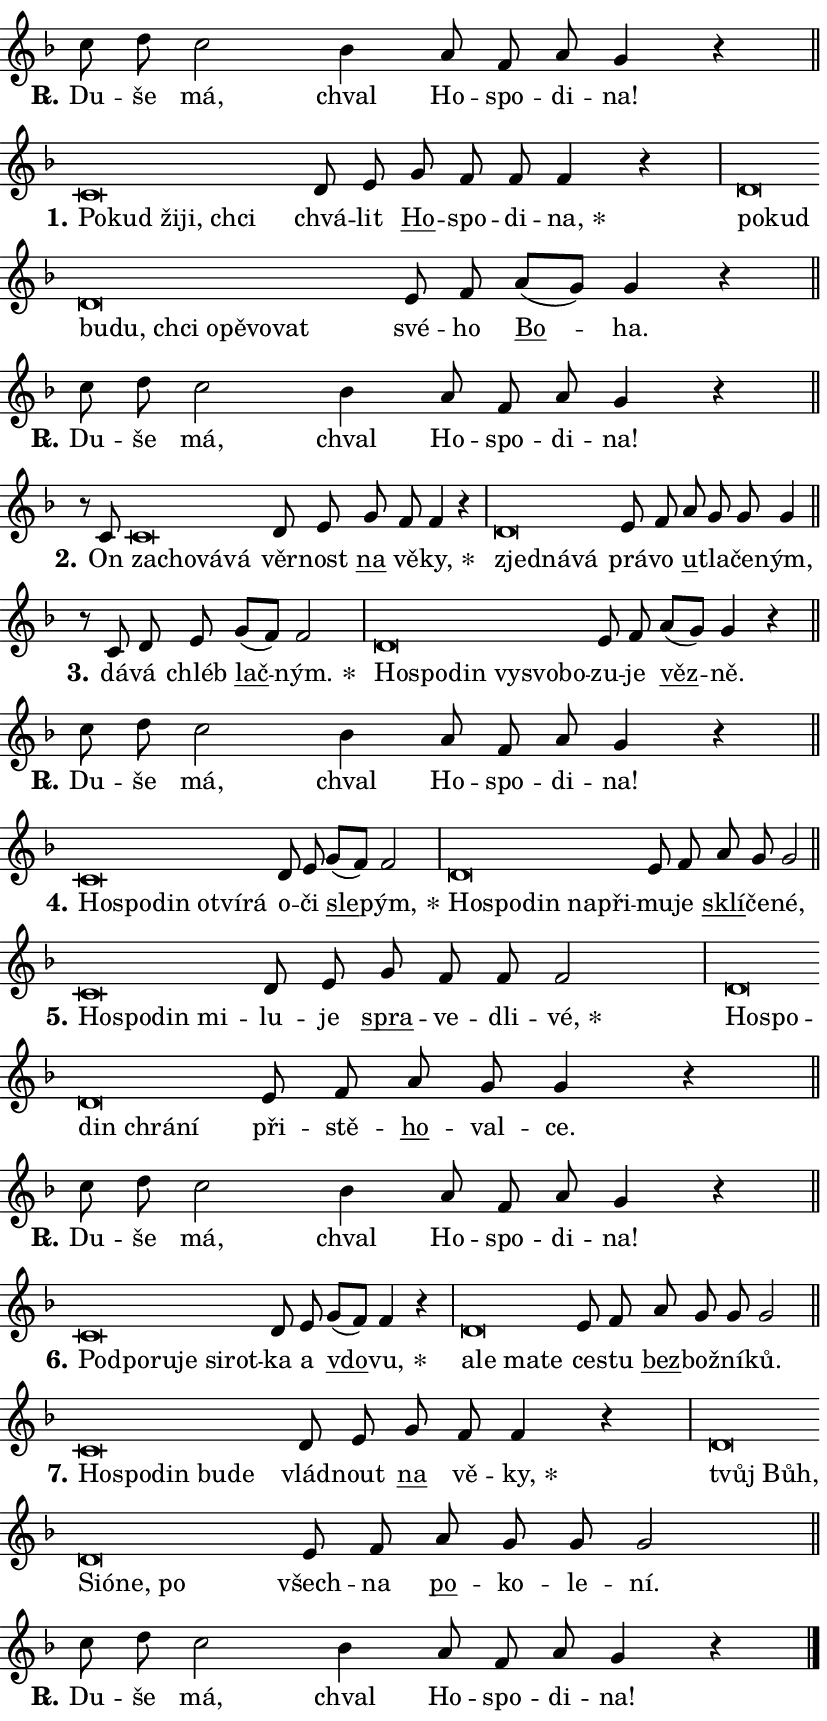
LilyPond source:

\version "2.24.0"
\header { tagline = "" }
\paper {
  indent = 0\cm
  top-margin = 0\cm
  right-margin = 0.13\cm % to fit lyric hyphens
  bottom-margin = 0\cm
  left-margin = 0\cm
  paper-width = 14\cm
  page-breaking = #ly:one-page-breaking
  system-system-spacing.basic-distance = #11
  score-system-spacing.basic-distance = #11
  ragged-last = ##f
}


%% Author: Thomas Morley
%% https://lists.gnu.org/archive/html/lilypond-user/2020-05/msg00002.html
#(define (line-position grob)
"Returns position of @var[grob} in current system:
   @code{'start}, if at first time-step
   @code{'end}, if at last time-step
   @code{'middle} otherwise
"
  (let* ((col (ly:item-get-column grob))
         (ln (ly:grob-object col 'left-neighbor))
         (rn (ly:grob-object col 'right-neighbor))
         (col-to-check-left (if (ly:grob? ln) ln col))
         (col-to-check-right (if (ly:grob? rn) rn col))
         (break-dir-left
           (and
             (ly:grob-property col-to-check-left 'non-musical #f)
             (ly:item-break-dir col-to-check-left)))
         (break-dir-right
           (and
             (ly:grob-property col-to-check-right 'non-musical #f)
             (ly:item-break-dir col-to-check-right))))
        (cond ((eqv? 1 break-dir-left) 'start)
              ((eqv? -1 break-dir-right) 'end)
              (else 'middle))))

#(define (tranparent-at-line-position vctor)
  (lambda (grob)
  "Relying on @code{line-position} select the relevant enry from @var{vctor}.
Used to determine transparency,"
    (case (line-position grob)
      ((end) (not (vector-ref vctor 0)))
      ((middle) (not (vector-ref vctor 1)))
      ((start) (not (vector-ref vctor 2))))))

noteHeadBreakVisibility =
#(define-music-function (break-visibility)(vector?)
"Makes @code{NoteHead}s transparent relying on @var{break-visibility}"
#{
  \override NoteHead.transparent =
    #(tranparent-at-line-position break-visibility)
#})

#(define delete-ledgers-for-transparent-note-heads
  (lambda (grob)
    "Reads whether a @code{NoteHead} is transparent.
If so this @code{NoteHead} is removed from @code{'note-heads} from
@var{grob}, which is supposed to be @code{LedgerLineSpanner}.
As a result ledgers are not printed for this @code{NoteHead}"
    (let* ((nhds-array (ly:grob-object grob 'note-heads))
           (nhds-list
             (if (ly:grob-array? nhds-array)
                 (ly:grob-array->list nhds-array)
                 '()))
           ;; Relies on the transparent-property being done before
           ;; Staff.LedgerLineSpanner.after-line-breaking is executed.
           ;; This is fragile ...
           (to-keep
             (remove
               (lambda (nhd)
                 (ly:grob-property nhd 'transparent #f))
               nhds-list)))
      ;; TODO find a better method to iterate over grob-arrays, similiar
      ;; to filter/remove etc for lists
      ;; For now rebuilt from scratch
      (set! (ly:grob-object grob 'note-heads)  '())
      (for-each
        (lambda (nhd)
          (ly:pointer-group-interface::add-grob grob 'note-heads nhd))
        to-keep))))

squashNotes = {
  \override NoteHead.X-extent = #'(-0.2 . 0.2)
  \override NoteHead.Y-extent = #'(-0.75 . 0)
  \override NoteHead.stencil =
    #(lambda (grob)
       (let ((pos (ly:grob-property grob 'staff-position)))
         (begin
           (if (< pos -7) (display "ERROR: Lower brevis then expected\n") (display ""))
           (if (<= pos -6) ly:text-interface::print ly:note-head::print))))
}
unSquashNotes = {
  \revert NoteHead.X-extent
  \revert NoteHead.Y-extent
  \revert NoteHead.stencil
}

hideNotes = \noteHeadBreakVisibility #begin-of-line-visible
unHideNotes = \noteHeadBreakVisibility #all-visible

% work-around for resetting accidentals
% https://lilypond.org/doc/v2.23/Documentation/notation/displaying-rhythms#unmetered-music
cadenzaMeasure = {
  \cadenzaOff
  \partial 1024 s1024
  \cadenzaOn
}

#(define-markup-command (accent layout props text) (markup?)
  "Underline accented syllable"
  (interpret-markup layout props
    #{\markup \override #'(offset . 4.3) \underline { #text }#}))

responsum = \markup \concat {
  "R" \hspace #-1.05 \path #0.1 #'((moveto 0 0.07) (lineto 0.9 0.8)) \hspace #0.05 "."
}

spaceSize = #0.6828661417322834 % exact space size for TeX Gyre Schola

\layout {
  \context {
    \Staff
    \remove "Time_signature_engraver"
    \override LedgerLineSpanner.after-line-breaking = #delete-ledgers-for-transparent-note-heads
  }
  \context {
    \Lyrics {
      \override LyricSpace.minimum-distance = \spaceSize
      \override LyricText.font-name = #"TeX Gyre Schola"
      \override LyricText.font-size = 1
      \override StanzaNumber.font-name = #"TeX Gyre Schola Bold"
      \override StanzaNumber.font-size = 1
    }
  }
  \context {
    \Score 
    \override NoteHead.text =
      #(lambda (grob) 
        (let ((pos (ly:grob-property grob 'staff-position)))
          #{\markup {
            \combine
              \halign #-0.55 \raise #(if (= pos -6) 0 0.5) \override #'(thickness . 2) \draw-line #'(3.2 . 0)
              \musicglyph "noteheads.sM1"
          }#}))
  }
}

% magnetic-lyrics.ily
%
%   written by
%     Jean Abou Samra <jean@abou-samra.fr>
%     Werner Lemberg <wl@gnu.org>
%
%   adapted by
%     Jiri Hon <jiri.hon@gmail.com>
%
% Version 2022-Apr-15

% https://www.mail-archive.com/lilypond-user@gnu.org/msg149350.html

#(define (Left_hyphen_pointer_engraver context)
   "Collect syllable-hyphen-syllable occurrences in lyrics and store
them in properties.  This engraver only looks to the left.  For
example, if the lyrics input is @code{foo -- bar}, it does the
following.

@itemize @bullet
@item
Set the @code{text} property of the @code{LyricHyphen} grob between
@q{foo} and @q{bar} to @code{foo}.

@item
Set the @code{left-hyphen} property of the @code{LyricText} grob with
text @q{foo} to the @code{LyricHyphen} grob between @q{foo} and
@q{bar}.
@end itemize

Use this auxiliary engraver in combination with the
@code{lyric-@/text::@/apply-@/magnetic-@/offset!} hook."
   (let ((hyphen #f)
         (text #f))
     (make-engraver
      (acknowledgers
       ((lyric-syllable-interface engraver grob source-engraver)
        (set! text grob)))
      (end-acknowledgers
       ((lyric-hyphen-interface engraver grob source-engraver)
        ;(when (not (grob::has-interface grob 'lyric-space-interface))
          (set! hyphen grob)));)
      ((stop-translation-timestep engraver)
       (when (and text hyphen)
         (ly:grob-set-object! text 'left-hyphen hyphen))
       (set! text #f)
       (set! hyphen #f)))))

#(define (lyric-text::apply-magnetic-offset! grob)
   "If the space between two syllables is less than the value in
property @code{LyricText@/.details@/.squash-threshold}, move the right
syllable to the left so that it gets concatenated with the left
syllable.

Use this function as a hook for
@code{LyricText@/.after-@/line-@/breaking} if the
@code{Left_@/hyphen_@/pointer_@/engraver} is active."
   (let ((hyphen (ly:grob-object grob 'left-hyphen #f)))
     (when hyphen
       (let ((left-text (ly:spanner-bound hyphen LEFT)))
         (when (grob::has-interface left-text 'lyric-syllable-interface)
           (let* ((common (ly:grob-common-refpoint grob left-text X))
                  (this-x-ext (ly:grob-extent grob common X))
                  (left-x-ext
                   (begin
                     ;; Trigger magnetism for left-text.
                     (ly:grob-property left-text 'after-line-breaking)
                     (ly:grob-extent left-text common X)))
                  ;; `delta` is the gap width between two syllables.
                  (delta (- (interval-start this-x-ext)
                            (interval-end left-x-ext)))
                  (details (ly:grob-property grob 'details))
                  (threshold (assoc-get 'squash-threshold details 0.2)))
             (when (< delta threshold)
               (let* (;; We have to manipulate the input text so that
                      ;; ligatures crossing syllable boundaries are not
                      ;; disabled.  For languages based on the Latin
                      ;; script this is essentially a beautification.
                      ;; However, for non-Western scripts it can be a
                      ;; necessity.
                      (lt (ly:grob-property left-text 'text))
                      (rt (ly:grob-property grob 'text))
                      (is-space (grob::has-interface hyphen 'lyric-space-interface))
                      (space (if is-space " " ""))
                      (extra-delta (if is-space spaceSize 0))
                      ;; Append new syllable.
                      (ltrt-space (if (and (string? lt) (string? rt))
                                (string-append lt space rt)
                                (make-concat-markup (list lt space rt))))
                      ;; Right-align `ltrt` to the right side.
                      (ltrt-space-markup (grob-interpret-markup
                               grob
                               (make-translate-markup
                                (cons (interval-length this-x-ext) 0)
                                (make-right-align-markup ltrt-space)))))
                 (begin
                   ;; Don't print `left-text`.
                   (ly:grob-set-property! left-text 'stencil #f)
                   ;; Set text and stencil (which holds all collected
                   ;; syllables so far) and shift it to the left.
                   (ly:grob-set-property! grob 'text ltrt-space)
                   (ly:grob-set-property! grob 'stencil ltrt-space-markup)
                   (ly:grob-translate-axis! grob (- (- delta extra-delta)) X))))))))))


#(define (lyric-hyphen::displace-bounds-first grob)
   ;; Make very sure this callback isn't triggered too early.
   (let ((left (ly:spanner-bound grob LEFT))
         (right (ly:spanner-bound grob RIGHT)))
     (ly:grob-property left 'after-line-breaking)
     (ly:grob-property right 'after-line-breaking)
     (ly:lyric-hyphen::print grob)))

squashThreshold = #0.4

\layout {
  \context {
    \Lyrics
    \consists #Left_hyphen_pointer_engraver
    \override LyricText.after-line-breaking =
      #lyric-text::apply-magnetic-offset!
    \override LyricHyphen.stencil = #lyric-hyphen::displace-bounds-first
    \override LyricText.details.squash-threshold = \squashThreshold
    \override LyricHyphen.minimum-distance = 0
    \override LyricHyphen.minimum-length = \squashThreshold
  }
}

squashText = \override LyricText.details.squash-threshold = 9999
unSquashText = \override LyricText.details.squash-threshold = \squashThreshold

leftText = \override LyricText.self-alignment-X = #LEFT
unLeftText = \revert LyricText.self-alignment-X

starOffset = #(lambda (grob) 
                (let ((x_offset (ly:self-alignment-interface::aligned-on-x-parent grob)))
                  (if (= x_offset 0) 0 (+ x_offset 1.2))))

star = #(define-music-function (syllable)(string?)
"Append star separator at the end of a syllable"
#{
  \once \override LyricText.X-offset = #starOffset
  \lyricmode { \markup {
    #syllable
    \override #'((font-name . "TeX Gyre Schola Bold")) \hspace #0.2 \lower #0.65 \larger "*"
  } }
#})

starAccent = #(define-music-function (syllable)(string?)
"Append star separator at the end of a syllable and make accent"
#{
  \once \override LyricText.X-offset = #starOffset
  \lyricmode { \markup {
    \accent #syllable
    \override #'((font-name . "TeX Gyre Schola Bold")) \hspace #0.2 \lower #0.65 \larger "*"
  } }
#})

breath = #(define-music-function (syllable)(string?)
"Append breathing indicator at the end of a syllable"
#{
  \lyricmode { \markup { #syllable "+" } }
#})

optionalBreath = #(define-music-function (syllable)(string?)
"Append optional breathing indicator at the end of a syllable"
#{
  \lyricmode { \markup { #syllable "(+)" } }
#})


\score {
    <<
        \new Voice = "melody" { \cadenzaOn \key f \major \relative { c''8 d c2 bes4 a8 f a g4 r \cadenzaMeasure \bar "||" \break } }
        \new Lyrics \lyricsto "melody" { \lyricmode { \set stanza = \responsum
Du -- še má, chval Ho -- spo -- di -- na! } }
    >>
    \layout {}
}

\score {
    <<
        \new Voice = "melody" { \cadenzaOn \key f \major \relative { \squashNotes c'\breve*1/16 \hideNotes \breve*1/16 \bar "" \breve*1/16 \bar "" \breve*1/16 \breve*1/16 \bar "" \unHideNotes \unSquashNotes d8 e \bar "" g f f f4 r \cadenzaMeasure \bar "|" \squashNotes d\breve*1/16 \hideNotes \breve*1/16 \bar "" \breve*1/16 \bar "" \breve*1/16 \bar "" \breve*1/16 \bar "" \breve*1/16 \bar "" \breve*1/16 \bar "" \breve*1/16 \breve*1/16 \bar "" \unHideNotes \unSquashNotes e8 f \bar "" a[( g)] g4 r \cadenzaMeasure \bar "||" \break } }
        \new Lyrics \lyricsto "melody" { \lyricmode { \set stanza = "1."
\leftText Po -- \squashText kud ži -- ji, chci \unLeftText \unSquashText chvá -- lit \markup \accent Ho -- spo -- di -- \star na, \leftText po -- \squashText kud bu -- du, chci o -- pě -- vo -- vat \unLeftText \unSquashText své -- ho \markup \accent Bo -- ha. } }
    >>
    \layout {}
}

\score {
    <<
        \new Voice = "melody" { \cadenzaOn \key f \major \relative { c''8 d c2 bes4 a8 f a g4 r \cadenzaMeasure \bar "||" \break } }
        \new Lyrics \lyricsto "melody" { \lyricmode { \set stanza = \responsum
Du -- še má, chval Ho -- spo -- di -- na! } }
    >>
    \layout {}
}

\score {
    <<
        \new Voice = "melody" { \cadenzaOn \key f \major \relative { r8 c'8 \squashNotes c\breve*1/16 \hideNotes \breve*1/16 \bar "" \breve*1/16 \breve*1/16 \bar "" \unHideNotes \unSquashNotes d8 e \bar "" g f f4 r \cadenzaMeasure \bar "|" \squashNotes d\breve*1/16 \hideNotes \breve*1/16 \breve*1/16 \bar "" \unHideNotes \unSquashNotes e8 f \bar "" a g g g4 \cadenzaMeasure \bar "||" \break } }
        \new Lyrics \lyricsto "melody" { \lyricmode { \set stanza = "2."
On \leftText za -- \squashText cho -- vá -- vá \unLeftText \unSquashText věr -- nost \markup \accent na vě -- \star ky, \leftText zjed -- \squashText ná -- vá \unLeftText \unSquashText prá -- vo \markup \accent u -- tla -- če -- ným, } }
    >>
    \layout {}
}

\score {
    <<
        \new Voice = "melody" { \cadenzaOn \key f \major \relative { r8 c' d8 e \bar "" g[( f)] f2 \cadenzaMeasure \bar "|" \squashNotes d\breve*1/16 \hideNotes \breve*1/16 \bar "" \breve*1/16 \bar "" \breve*1/16 \bar "" \breve*1/16 \breve*1/16 \bar "" \unHideNotes \unSquashNotes e8 f \bar "" a[( g)] g4 r \cadenzaMeasure \bar "||" \break } }
        \new Lyrics \lyricsto "melody" { \lyricmode { \set stanza = "3."
dá -- vá chléb \markup \accent lač -- \star ným. \leftText Ho -- \squashText spo -- din vy -- svo -- bo -- \unLeftText \unSquashText zu -- je \markup \accent věz -- ně. } }
    >>
    \layout {}
}

\score {
    <<
        \new Voice = "melody" { \cadenzaOn \key f \major \relative { c''8 d c2 bes4 a8 f a g4 r \cadenzaMeasure \bar "||" \break } }
        \new Lyrics \lyricsto "melody" { \lyricmode { \set stanza = \responsum
Du -- še má, chval Ho -- spo -- di -- na! } }
    >>
    \layout {}
}

\score {
    <<
        \new Voice = "melody" { \cadenzaOn \key f \major \relative { \squashNotes c'\breve*1/16 \hideNotes \breve*1/16 \bar "" \breve*1/16 \bar "" \breve*1/16 \bar "" \breve*1/16 \breve*1/16 \bar "" \unHideNotes \unSquashNotes d8 e \bar "" g[( f)] f2 \cadenzaMeasure \bar "|" \squashNotes d\breve*1/16 \hideNotes \breve*1/16 \bar "" \breve*1/16 \bar "" \breve*1/16 \breve*1/16 \bar "" \unHideNotes \unSquashNotes e8 f \bar "" a g g2 \cadenzaMeasure \bar "||" \break } }
        \new Lyrics \lyricsto "melody" { \lyricmode { \set stanza = "4."
\leftText Ho -- \squashText spo -- din o -- tví -- rá \unLeftText \unSquashText o -- či \markup \accent sle -- \star pým, \leftText Ho -- \squashText spo -- din na -- při -- \unLeftText \unSquashText mu -- je \markup \accent sklí -- če -- né, } }
    >>
    \layout {}
}

\score {
    <<
        \new Voice = "melody" { \cadenzaOn \key f \major \relative { \squashNotes c'\breve*1/16 \hideNotes \breve*1/16 \bar "" \breve*1/16 \breve*1/16 \bar "" \unHideNotes \unSquashNotes d8 e \bar "" g f f f2 \cadenzaMeasure \bar "|" \squashNotes d\breve*1/16 \hideNotes \breve*1/16 \bar "" \breve*1/16 \bar "" \breve*1/16 \breve*1/16 \bar "" \unHideNotes \unSquashNotes e8 f \bar "" a g g4 r \cadenzaMeasure \bar "||" \break } }
        \new Lyrics \lyricsto "melody" { \lyricmode { \set stanza = "5."
\leftText Ho -- \squashText spo -- din mi -- \unLeftText \unSquashText lu -- je \markup \accent spra -- ve -- dli -- \star vé, \leftText Ho -- \squashText spo -- din chrá -- ní \unLeftText \unSquashText při -- stě -- \markup \accent ho -- val -- ce. } }
    >>
    \layout {}
}

\score {
    <<
        \new Voice = "melody" { \cadenzaOn \key f \major \relative { c''8 d c2 bes4 a8 f a g4 r \cadenzaMeasure \bar "||" \break } }
        \new Lyrics \lyricsto "melody" { \lyricmode { \set stanza = \responsum
Du -- še má, chval Ho -- spo -- di -- na! } }
    >>
    \layout {}
}

\score {
    <<
        \new Voice = "melody" { \cadenzaOn \key f \major \relative { \squashNotes c'\breve*1/16 \hideNotes \breve*1/16 \bar "" \breve*1/16 \bar "" \breve*1/16 \bar "" \breve*1/16 \breve*1/16 \bar "" \unHideNotes \unSquashNotes d8 e \bar "" g[( f)] f4 r \cadenzaMeasure \bar "|" \squashNotes d\breve*1/16 \hideNotes \breve*1/16 \bar "" \breve*1/16 \breve*1/16 \bar "" \unHideNotes \unSquashNotes e8 f \bar "" a g g g2 \cadenzaMeasure \bar "||" \break } }
        \new Lyrics \lyricsto "melody" { \lyricmode { \set stanza = "6."
\leftText Pod -- \squashText po -- ru -- je si -- rot -- \unLeftText \unSquashText ka a \markup \accent vdo -- \star vu, \leftText a -- \squashText le ma -- te \unLeftText \unSquashText ce -- stu \markup \accent bez -- bož -- ní -- ků. } }
    >>
    \layout {}
}

\score {
    <<
        \new Voice = "melody" { \cadenzaOn \key f \major \relative { \squashNotes c'\breve*1/16 \hideNotes \breve*1/16 \bar "" \breve*1/16 \bar "" \breve*1/16 \breve*1/16 \bar "" \unHideNotes \unSquashNotes d8 e \bar "" g f f4 r \cadenzaMeasure \bar "|" \squashNotes d\breve*1/16 \hideNotes \breve*1/16 \bar "" \breve*1/16 \bar "" \breve*1/16 \bar "" \breve*1/16 \breve*1/16 \bar "" \unHideNotes \unSquashNotes e8 f \bar "" a g g g2 \cadenzaMeasure \bar "||" \break } }
        \new Lyrics \lyricsto "melody" { \lyricmode { \set stanza = "7."
\leftText Ho -- \squashText spo -- din bu -- de \unLeftText \unSquashText vlád -- nout \markup \accent na vě -- \star ky, \leftText tvůj \squashText Bůh, Si -- ó -- ne, po \unLeftText \unSquashText všech -- na \markup \accent po -- ko -- le -- ní. } }
    >>
    \layout {}
}

\score {
    <<
        \new Voice = "melody" { \cadenzaOn \key f \major \relative { c''8 d c2 bes4 a8 f a g4 r \cadenzaMeasure \bar "||" \break } \bar "|." }
        \new Lyrics \lyricsto "melody" { \lyricmode { \set stanza = \responsum
Du -- še má, chval Ho -- spo -- di -- na! } }
    >>
    \layout {}
}
